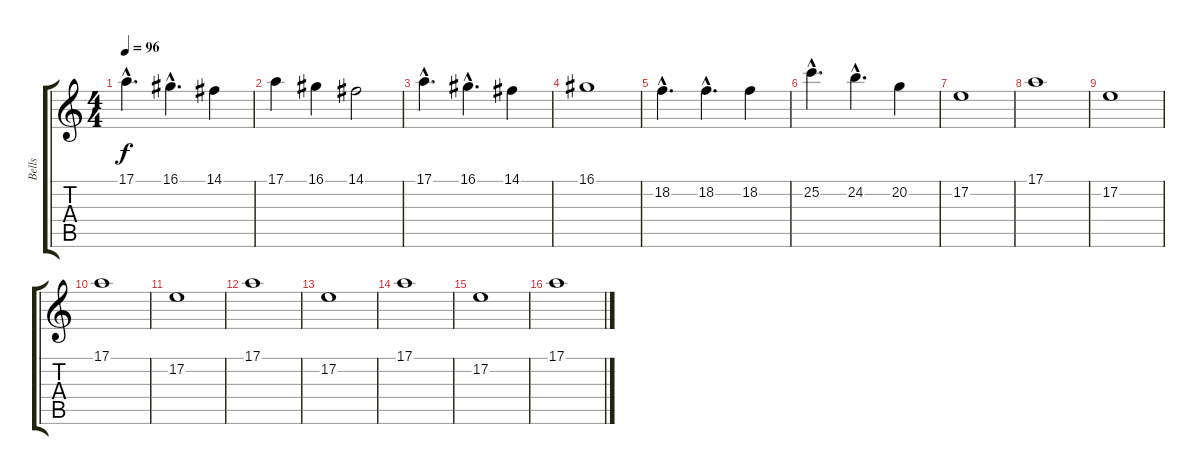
\track ("Bells" "Bells") {instrument vibraphone}
\staff {score tabs}
\tuning (E4 B3 G3 D3 A2 E2) {hide}
\ts (4 4)
\tempo 96
\clef g2
\ks c
17.1{hac}.4{d dy f} 16.1{hac}.4{d} 14.1.4 |
17.1.4 16.1.4 14.1.2 |
17.1{hac}.4{d} 16.1{hac}.4{d} 14.1.4 |
16.1.1 |
18.2{hac}.4{d} 18.2{hac}.4{d} 18.2.4 |
25.2{hac}.4{d} 24.2{hac}.4{d} 20.2.4 |
17.2.1 |
17.1.1 |
17.2.1 |
17.1.1 |
17.2.1 |
17.1.1 |
17.2.1 |
17.1.1 |
17.2.1 |
17.1.1
